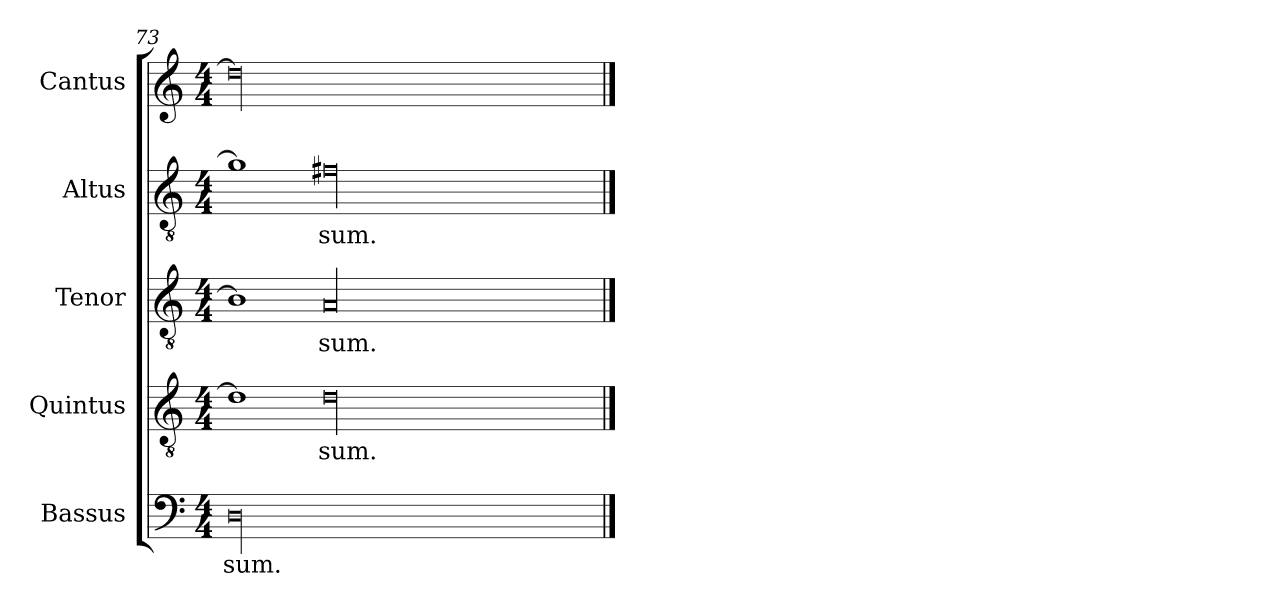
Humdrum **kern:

**kern	**text	**kern	**text	**kern	**text	**kern	**text	**kern
*part5	*part5	*part4	*part4	*part3	*part3	*part2	*part2	*part1
*staff5	*staff5	*staff4	*staff4	*staff3	*staff3	*staff2	*staff2	*staff1
*I"Bassus	*	*I"Quintus	*	*I"Tenor	*	*I"Altus	*	*I"Cantus
*I'B.	*	*	*	*	*	*I'A.	*	*
*clefF4	*	*clefGv2	*	*clefGv2	*	*clefGv2	*	*clefG2
*k[]	*	*k[]	*	*k[]	*	*k[]	*	*k[]
*C:	*	*C:	*	*C:	*	*C:	*	*C:
*M4/4	*	*M4/4	*	*M4/4	*	*M4/4	*	*M4/4
=73	=73	=73	=73	=73	=73	=73	=73	=73
00D\	-sum.	1d\]	.	1B-\]	.	1g\]	.	00dd\]
.	.	00d\	-sum.	00A/	-sum.	00f#X\	-sum.	.
1ryy	.	.	.	.	.	.	.	1ryy
==	==	==	==	==	==	==	==	==
*-	*-	*-	*-	*-	*-	*-	*-	*-
